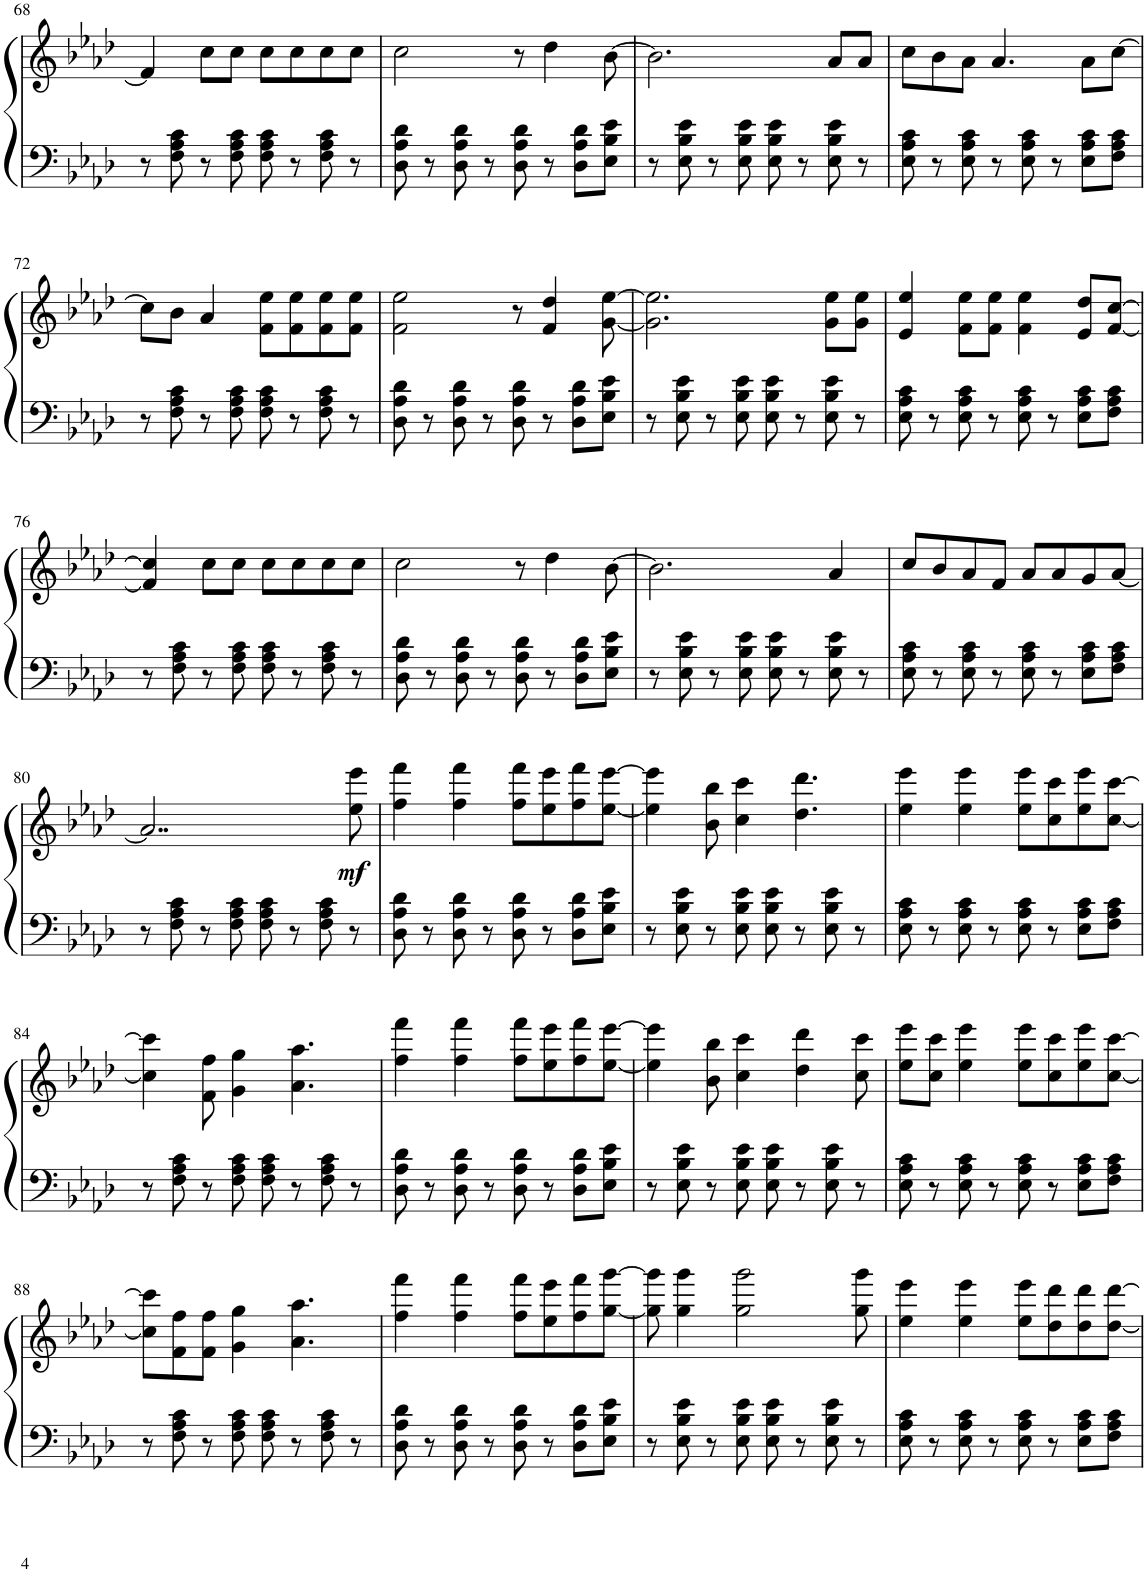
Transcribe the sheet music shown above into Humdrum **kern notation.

**kern	**kern	**dynam
*part1	*part1	*part1
*staff2	*staff1	*staff1/2
*I"Piano	*	*
*I'Pno.	*	*
!!LO:PB:g=z
*clefF4	*clefG2	*
*k[b-e-a-d-]	*k[b-e-a-d-]	*
*M4/4	*M4/4	*
=68	=68	=68
8r	4f/]	.
8F\ 8A-\ 8c\	.	.
8r	8cc\L	.
8F\ 8A-\ 8c\	8cc\J	.
8F\ 8A-\ 8c\	8cc\L	.
8r	8cc\	.
8F\ 8A-\ 8c\	8cc\	.
8r	8cc\J	.
=69	=69	=69
8D-\ 8A-\ 8d-\	2cc\	.
8r	.	.
8D-\ 8A-\ 8d-\	.	.
8r	.	.
8D-\ 8A-\ 8d-\	8r	.
8r	4dd-\	.
8D-\ 8A-\ 8d-\L	.	.
8E-\ 8B-\ 8e-\J	[8b-\	.
=70	=70	=70
8r	2.b-\]	.
8E-\ 8B-\ 8e-\	.	.
8r	.	.
8E-\ 8B-\ 8e-\	.	.
8E-\ 8B-\ 8e-\	.	.
8r	.	.
8E-\ 8B-\ 8e-\	8a-/L	.
8r	8a-/J	.
=71	=71	=71
8E-\ 8A-\ 8c\	8cc\L	.
8r	8b-\	.
8E-\ 8A-\ 8c\	8a-\J	.
8r	4.a-/	.
8E-\ 8A-\ 8c\	.	.
8r	.	.
8E-\ 8A-\ 8c\L	8a-\L	.
8F\ 8A-\ 8c\J	[8cc\J	.
!!LO:LB:g=z
=72	=72	=72
8r	8cc\L]	.
8F\ 8A-\ 8c\	8b-\J	.
8r	4a-/	.
8F\ 8A-\ 8c\	.	.
8F\ 8A-\ 8c\	8f\ 8ee-\L	.
8r	8f\ 8ee-\	.
8F\ 8A-\ 8c\	8f\ 8ee-\	.
8r	8f\ 8ee-\J	.
=73	=73	=73
8D-\ 8A-\ 8d-\	2f\ 2ee-\	.
8r	.	.
8D-\ 8A-\ 8d-\	.	.
8r	.	.
8D-\ 8A-\ 8d-\	8r	.
8r	4f/ 4dd-/	.
8D-\ 8A-\ 8d-\L	.	.
8E-\ 8B-\ 8e-\J	[8g\ [8ee-\	.
=74	=74	=74
8r	2.g\] 2.ee-\]	.
8E-\ 8B-\ 8e-\	.	.
8r	.	.
8E-\ 8B-\ 8e-\	.	.
8E-\ 8B-\ 8e-\	.	.
8r	.	.
8E-\ 8B-\ 8e-\	8g\ 8ee-\L	.
8r	8g\ 8ee-\J	.
=75	=75	=75
8E-\ 8A-\ 8c\	4e-/ 4ee-/	.
8r	.	.
8E-\ 8A-\ 8c\	8f\ 8ee-\L	.
8r	8f\ 8ee-\J	.
8E-\ 8A-\ 8c\	4f\ 4ee-\	.
8r	.	.
8E-\ 8A-\ 8c\L	8e-/ 8dd-/L	.
8F\ 8A-\ 8c\J	[8f/ [8cc/J	.
!!LO:LB:g=z
=76	=76	=76
8r	4f/] 4cc/]	.
8F\ 8A-\ 8c\	.	.
8r	8cc\L	.
8F\ 8A-\ 8c\	8cc\J	.
8F\ 8A-\ 8c\	8cc\L	.
8r	8cc\	.
8F\ 8A-\ 8c\	8cc\	.
8r	8cc\J	.
=77	=77	=77
8D-\ 8A-\ 8d-\	2cc\	.
8r	.	.
8D-\ 8A-\ 8d-\	.	.
8r	.	.
8D-\ 8A-\ 8d-\	8r	.
8r	4dd-\	.
8D-\ 8A-\ 8d-\L	.	.
8E-\ 8B-\ 8e-\J	[8b-\	.
=78	=78	=78
8r	2.b-\]	.
8E-\ 8B-\ 8e-\	.	.
8r	.	.
8E-\ 8B-\ 8e-\	.	.
8E-\ 8B-\ 8e-\	.	.
8r	.	.
8E-\ 8B-\ 8e-\	4a-/	.
8r	.	.
=79	=79	=79
8E-\ 8A-\ 8c\	8cc/L	.
8r	8b-/	.
8E-\ 8A-\ 8c\	8a-/	.
8r	8f/J	.
8E-\ 8A-\ 8c\	8a-/L	.
8r	8a-/	.
8E-\ 8A-\ 8c\L	8g/	.
8F\ 8A-\ 8c\J	[8a-/J	.
!!LO:LB:g=z
=80	=80	=80
8r	2..a-/]	.
8F\ 8A-\ 8c\	.	.
8r	.	.
8F\ 8A-\ 8c\	.	.
8F\ 8A-\ 8c\	.	.
8r	.	.
8F\ 8A-\ 8c\	.	.
!	!	!LO:DY:b
8r	8ee-\ 8eee-\	mf
=81	=81	=81
8D-\ 8A-\ 8d-\	4ff\ 4fff\	.
8r	.	.
8D-\ 8A-\ 8d-\	4ff\ 4fff\	.
8r	.	.
8D-\ 8A-\ 8d-\	8ff\ 8fff\L	.
8r	8ee-\ 8eee-\	.
8D-\ 8A-\ 8d-\L	8ff\ 8fff\	.
8E-\ 8B-\ 8e-\J	[8ee-\ [8eee-\J	.
=82	=82	=82
8r	4ee-\] 4eee-\]	.
8E-\ 8B-\ 8e-\	.	.
8r	8b-\ 8bb-\	.
8E-\ 8B-\ 8e-\	4cc\ 4ccc\	.
8E-\ 8B-\ 8e-\	.	.
8r	4.dd-\ 4.ddd-\	.
8E-\ 8B-\ 8e-\	.	.
8r	.	.
=83	=83	=83
8E-\ 8A-\ 8c\	4ee-\ 4eee-\	.
8r	.	.
8E-\ 8A-\ 8c\	4ee-\ 4eee-\	.
8r	.	.
8E-\ 8A-\ 8c\	8ee-\ 8eee-\L	.
8r	8cc\ 8ccc\	.
8E-\ 8A-\ 8c\L	8ee-\ 8eee-\	.
8F\ 8A-\ 8c\J	[8cc\ [8ccc\J	.
!!LO:LB:g=z
=84	=84	=84
8r	4cc\] 4ccc\]	.
8F\ 8A-\ 8c\	.	.
8r	8f\ 8ff\	.
8F\ 8A-\ 8c\	4g\ 4gg\	.
8F\ 8A-\ 8c\	.	.
8r	4.a-\ 4.aa-\	.
8F\ 8A-\ 8c\	.	.
8r	.	.
=85	=85	=85
8D-\ 8A-\ 8d-\	4ff\ 4fff\	.
8r	.	.
8D-\ 8A-\ 8d-\	4ff\ 4fff\	.
8r	.	.
8D-\ 8A-\ 8d-\	8ff\ 8fff\L	.
8r	8ee-\ 8eee-\	.
8D-\ 8A-\ 8d-\L	8ff\ 8fff\	.
8E-\ 8B-\ 8e-\J	[8ee-\ [8eee-\J	.
=86	=86	=86
8r	4ee-\] 4eee-\]	.
8E-\ 8B-\ 8e-\	.	.
8r	8b-\ 8bb-\	.
8E-\ 8B-\ 8e-\	4cc\ 4ccc\	.
8E-\ 8B-\ 8e-\	.	.
8r	4dd-\ 4ddd-\	.
8E-\ 8B-\ 8e-\	.	.
8r	8cc\ 8ccc\	.
=87	=87	=87
8E-\ 8A-\ 8c\	8ee-\ 8eee-\L	.
8r	8cc\ 8ccc\J	.
8E-\ 8A-\ 8c\	4ee-\ 4eee-\	.
8r	.	.
8E-\ 8A-\ 8c\	8ee-\ 8eee-\L	.
8r	8cc\ 8ccc\	.
8E-\ 8A-\ 8c\L	8ee-\ 8eee-\	.
8F\ 8A-\ 8c\J	[8cc\ [8ccc\J	.
!!LO:LB:g=z
=88	=88	=88
8r	8cc\] 8ccc\]L	.
8F\ 8A-\ 8c\	8f\ 8ff\	.
8r	8f\ 8ff\J	.
8F\ 8A-\ 8c\	4g\ 4gg\	.
8F\ 8A-\ 8c\	.	.
8r	4.a-\ 4.aa-\	.
8F\ 8A-\ 8c\	.	.
8r	.	.
=89	=89	=89
8D-\ 8A-\ 8d-\	4ff\ 4fff\	.
8r	.	.
8D-\ 8A-\ 8d-\	4ff\ 4fff\	.
8r	.	.
8D-\ 8A-\ 8d-\	8ff\ 8fff\L	.
8r	8ee-\ 8eee-\	.
8D-\ 8A-\ 8d-\L	8ff\ 8fff\	.
8E-\ 8B-\ 8e-\J	[8gg\ [8ggg\J	.
=90	=90	=90
8r	8gg\] 8ggg\]	.
8E-\ 8B-\ 8e-\	4gg\ 4ggg\	.
8r	.	.
8E-\ 8B-\ 8e-\	2gg\ 2ggg\	.
8E-\ 8B-\ 8e-\	.	.
8r	.	.
8E-\ 8B-\ 8e-\	.	.
8r	8gg\ 8ggg\	.
=91	=91	=91
8E-\ 8A-\ 8c\	4ee-\ 4eee-\	.
8r	.	.
8E-\ 8A-\ 8c\	4ee-\ 4eee-\	.
8r	.	.
8E-\ 8A-\ 8c\	8ee-\ 8eee-\L	.
8r	8dd-\ 8ddd-\	.
8E-\ 8A-\ 8c\L	8dd-\ 8ddd-\	.
8F\ 8A-\ 8c\J	[8dd-\ [8ddd-\J	.
=	=	=
*-	*-	*-
